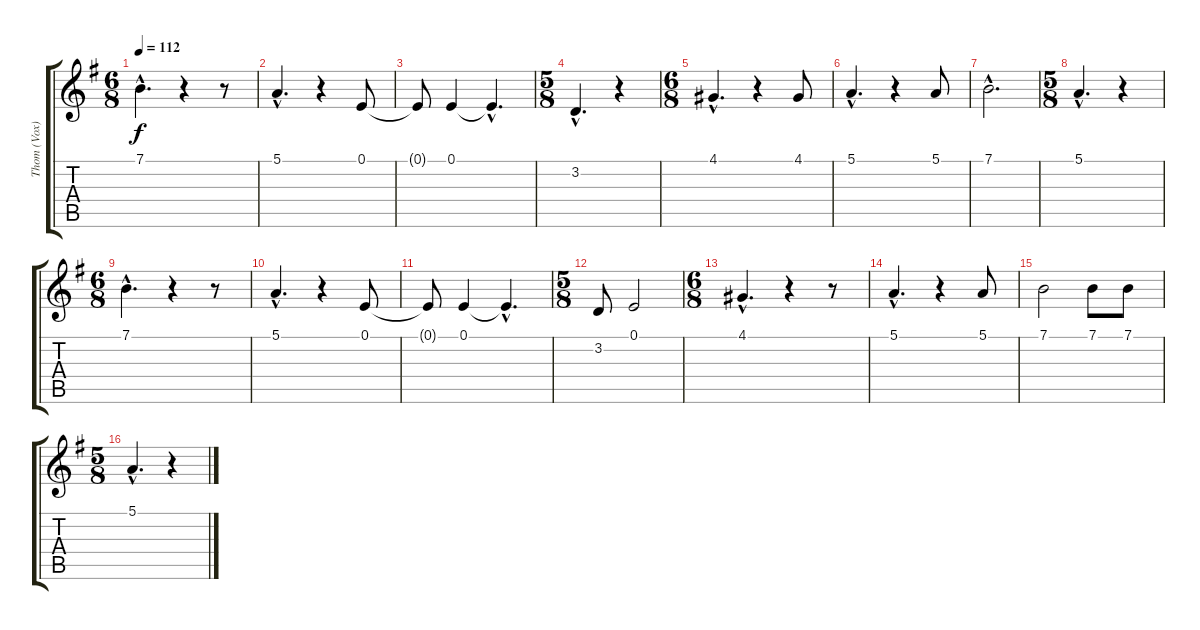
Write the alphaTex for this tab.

\track ("Thom (Vox)" "Thom (Vox)") {instrument drawbarorgan}
\staff {score tabs}
\tuning (E4 B3 G3 D3 A2 E2) {hide}
\ts (6 8)
\tempo 112
\clef g2
\ks g
7.1{hac}.4{d dy f} r.4 r.8 |
5.1{hac}.4{d} r.4 0.1.8 |
0.1{t}.8 0.1.4 0.1{hac t}.4{d} |
\ts (5 8)
3.2{hac}.4{d} r.4 |
\ts (6 8)
4.1{hac}.4{d} r.4 4.1.8 |
5.1{hac}.4{d} r.4 5.1.8 |
7.1{hac}.2{d} |
\ts (5 8)
5.1{hac}.4{d} r.4 |
\ts (6 8)
7.1{hac}.4{d} r.4 r.8 |
5.1{hac}.4{d} r.4 0.1.8 |
0.1{t}.8 0.1.4 0.1{hac t}.4{d} |
\ts (5 8)
3.2.8 0.1.2 |
\ts (6 8)
4.1{hac}.4{d} r.4 r.8 |
5.1{hac}.4{d} r.4 5.1.8 |
7.1.2 7.1.8 7.1.8 |
\ts (5 8)
5.1{hac}.4{d} r.4
